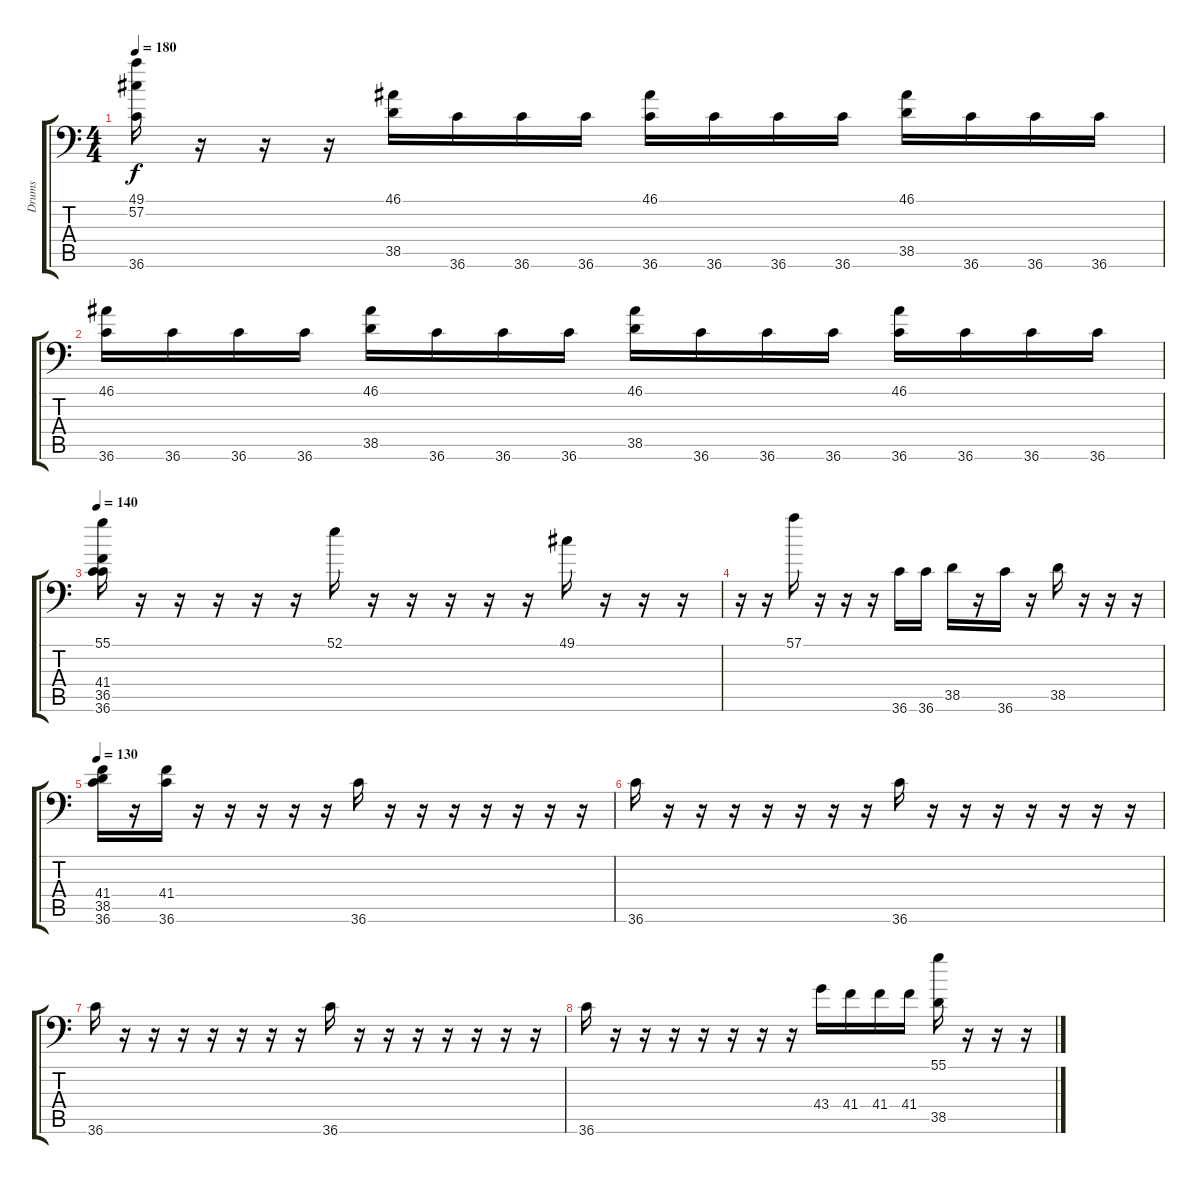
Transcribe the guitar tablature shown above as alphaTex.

\track ("Drums" "Drums") {instrument acousticgrandpiano}
\staff {score tabs}
\tuning (C-1 C-1 C-1 C-1 C-1 C-1) {hide}
\ts (4 4)
\tempo 180
\clef f4
\ks c
(49.1 57.2 36.6).16{dy f} r.16 r.16 r.16 (46.1 38.5).16 36.6.16 36.6.16 36.6.16 (46.1 36.6).16 36.6.16 36.6.16 36.6.16 (46.1 38.5).16 36.6.16 36.6.16 36.6.16 |
(46.1 36.6).16 36.6.16 36.6.16 36.6.16 (46.1 38.5).16 36.6.16 36.6.16 36.6.16 (46.1 38.5).16 36.6.16 36.6.16 36.6.16 (46.1 36.6).16 36.6.16 36.6.16 36.6.16 |
\tempo 140
(55.1 41.4 36.5 36.6).16 r.16 r.16 r.16 r.16 r.16 52.1.16 r.16 r.16 r.16 r.16 r.16 49.1.16 r.16 r.16 r.16 |
r.16 r.16 57.1.16 r.16 r.16 r.16 36.6.16 36.6.16 38.5.16 r.16 36.6.16 r.16 38.5.16 r.16 r.16 r.16 |
\tempo 130
(41.4 38.5 36.6).16 r.16 (41.4 36.6).16 r.16 r.16 r.16 r.16 r.16 36.6.16 r.16 r.16 r.16 r.16 r.16 r.16 r.16 |
36.6.16 r.16 r.16 r.16 r.16 r.16 r.16 r.16 36.6.16 r.16 r.16 r.16 r.16 r.16 r.16 r.16 |
36.6.16 r.16 r.16 r.16 r.16 r.16 r.16 r.16 36.6.16 r.16 r.16 r.16 r.16 r.16 r.16 r.16 |
36.6.16 r.16 r.16 r.16 r.16 r.16 r.16 r.16 43.4.16 41.4.16 41.4.16 41.4.16 (55.1 38.5).16 r.16 r.16 r.16
